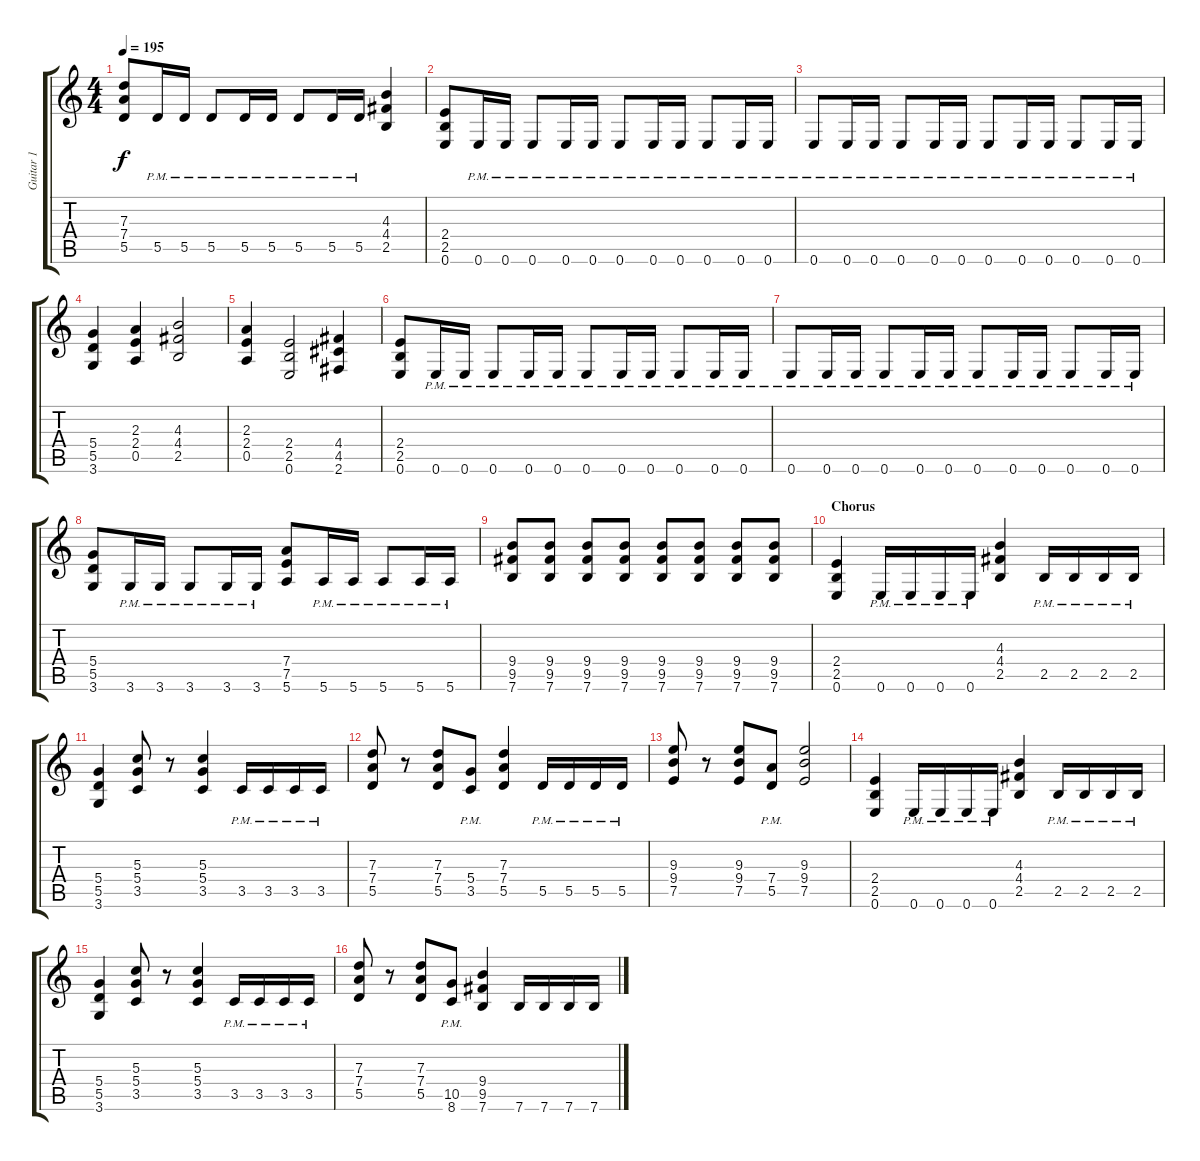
\track ("Guitar 1" "Guitar 1") {instrument distortionguitar}
\staff {score tabs}
\tuning (E4 B3 G3 D3 A2 E2) {hide}
\ts (4 4)
\tempo 195
\clef g2
\ks c
(7.3 7.4 5.5).8{dy f} 5.5{pm}.16 5.5{pm}.16 5.5{pm}.8 5.5{pm}.16 5.5{pm}.16 5.5{pm}.8 5.5{pm}.16 5.5{pm}.16 (4.3 4.4 2.5).4 |
(2.4 2.5 0.6).8 0.6{pm}.16 0.6{pm}.16 0.6{pm}.8 0.6{pm}.16 0.6{pm}.16 0.6{pm}.8 0.6{pm}.16 0.6{pm}.16 0.6{pm}.8 0.6{pm}.16 0.6{pm}.16 |
0.6{pm}.8 0.6{pm}.16 0.6{pm}.16 0.6{pm}.8 0.6{pm}.16 0.6{pm}.16 0.6{pm}.8 0.6{pm}.16 0.6{pm}.16 0.6{pm}.8 0.6{pm}.16 0.6{pm}.16 |
(5.4 5.5 3.6).4 (2.3 2.4 0.5).4 (4.3 4.4 2.5).2 |
(2.3 2.4 0.5).4 (2.4 2.5 0.6).2 (4.4 4.5 2.6).4 |
(2.4 2.5 0.6).8 0.6{pm}.16 0.6{pm}.16 0.6{pm}.8 0.6{pm}.16 0.6{pm}.16 0.6{pm}.8 0.6{pm}.16 0.6{pm}.16 0.6{pm}.8 0.6{pm}.16 0.6{pm}.16 |
0.6{pm}.8 0.6{pm}.16 0.6{pm}.16 0.6{pm}.8 0.6{pm}.16 0.6{pm}.16 0.6{pm}.8 0.6{pm}.16 0.6{pm}.16 0.6{pm}.8 0.6{pm}.16 0.6{pm}.16 |
(5.4 5.5 3.6).8 3.6{pm}.16 3.6{pm}.16 3.6{pm}.8 3.6{pm}.16 3.6{pm}.16 (7.4 7.5 5.6).8 5.6{pm}.16 5.6{pm}.16 5.6{pm}.8 5.6{pm}.16 5.6{pm}.16 |
(9.4 9.5 7.6).8 (9.4 9.5 7.6).8 (9.4 9.5 7.6).8 (9.4 9.5 7.6).8 (9.4 9.5 7.6).8 (9.4 9.5 7.6).8 (9.4 9.5 7.6).8 (9.4 9.5 7.6).8 |
\section ("" "Chorus")
(2.4 2.5 0.6).4 0.6{pm}.16 0.6{pm}.16 0.6{pm}.16 0.6{pm}.16 (4.3 4.4 2.5).4 2.5{pm}.16 2.5{pm}.16 2.5{pm}.16 2.5{pm}.16 |
(5.4 5.5 3.6).4 (5.3 5.4 3.5).8 r.8 (5.3 5.4 3.5).4 3.5{pm}.16 3.5{pm}.16 3.5{pm}.16 3.5{pm}.16 |
(7.3 7.4 5.5).8 r.8 (7.3 7.4 5.5).8 (5.4{pm} 3.5).8 (7.3 7.4 5.5).4 5.5{pm}.16 5.5{pm}.16 5.5{pm}.16 5.5{pm}.16 |
(9.3 9.4 7.5).8 r.8 (9.3 9.4 7.5).8 (7.4{pm} 5.5).8 (9.3 9.4 7.5).2 |
(2.4 2.5 0.6).4 0.6{pm}.16 0.6{pm}.16 0.6{pm}.16 0.6{pm}.16 (4.3 4.4 2.5).4 2.5{pm}.16 2.5{pm}.16 2.5{pm}.16 2.5{pm}.16 |
(5.4 5.5 3.6).4 (5.3 5.4 3.5).8 r.8 (5.3 5.4 3.5).4 3.5{pm}.16 3.5{pm}.16 3.5{pm}.16 3.5{pm}.16 |
(7.3 7.4 5.5).8 r.8 (7.3 7.4 5.5).8 (10.5{pm} 8.6).8 (9.4 9.5 7.6).4 7.6.16 7.6.16 7.6.16 7.6.16
